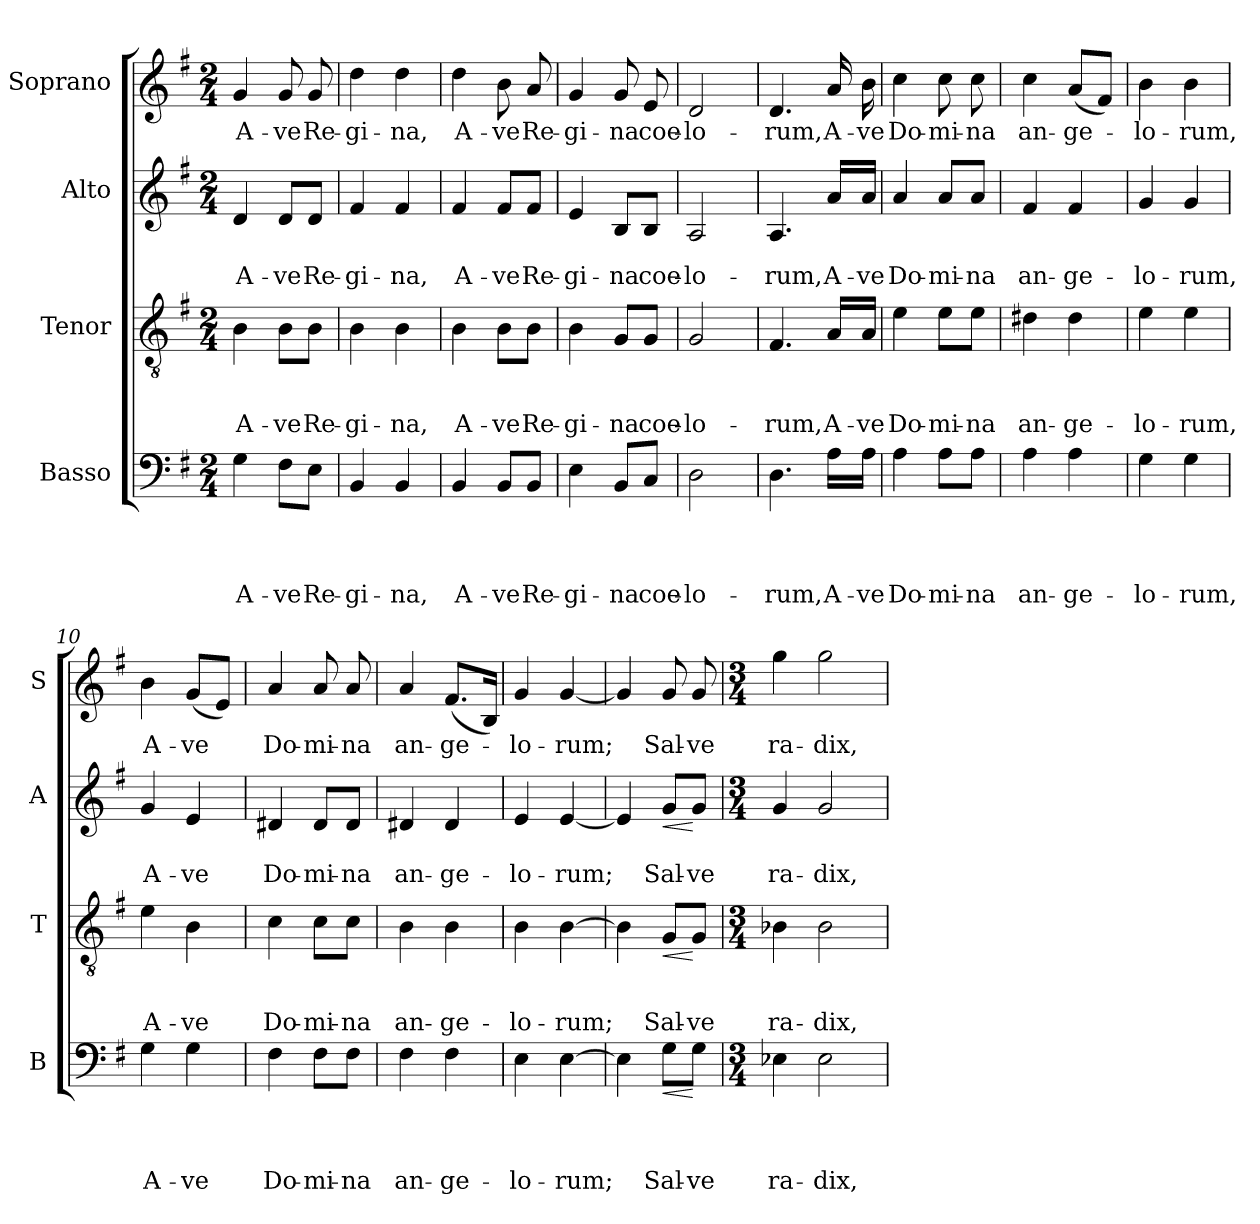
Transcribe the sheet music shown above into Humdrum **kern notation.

**kern	**text	**text	**text	**text	**dynam	**kern	**text	**text	**text	**dynam	**kern	**text	**text	**dynam	**kern	**text
*part4	*part4	*part4	*part4	*part4	*part4	*part3	*part3	*part3	*part3	*part3	*part2	*part2	*part2	*part2	*part1	*part1
*staff4	*staff4	*staff4	*staff4	*staff4	*staff4	*staff3	*staff3	*staff3	*staff3	*staff3	*staff2	*staff2	*staff2	*staff2	*staff1	*staff1
*I"Basso	*	*	*	*	*	*I"Tenor	*	*	*	*	*I"Alto	*	*	*	*I"Soprano	*
*I'B	*	*	*	*	*	*I'T	*	*	*	*	*I'A	*	*	*	*I'S	*
*clefF4	*	*	*	*	*	*clefGv2	*	*	*	*	*clefG2	*	*	*	*clefG2	*
*k[f#]	*	*	*	*	*	*k[f#]	*	*	*	*	*k[f#]	*	*	*	*k[f#]	*
*G:	*	*	*	*	*	*G:	*	*	*	*	*G:	*	*	*	*G:	*
*M2/4	*	*	*	*	*	*M2/4	*	*	*	*	*M2/4	*	*	*	*M2/4	*
=1	=1	=1	=1	=1	=1	=1	=1	=1	=1	=1	=1	=1	=1	=1	=1	=1
!	!	!	!	!LO:LY:b	!	!	!	!	!LO:LY:b	!	!	!	!LO:LY:b	!	!	!LO:LY:b
4G\	.	.	.	A-	.	4B\	.	.	A-	.	4d/	.	A-	.	4g/	A-
!	!	!	!	!LO:LY:b	!	!	!	!	!LO:LY:b	!	!	!	!LO:LY:b	!	!	!LO:LY:b
8F#\L	.	.	.	-ve	.	8B\L	.	.	-ve	.	8d/L	.	-ve	.	8g/	-ve
!	!	!	!	!LO:LY:b	!	!	!	!	!LO:LY:b	!	!	!	!LO:LY:b	!	!	!LO:LY:b
8E\J	.	.	.	Re-	.	8B\J	.	.	Re-	.	8d/J	.	Re-	.	8g/	Re-
=2	=2	=2	=2	=2	=2	=2	=2	=2	=2	=2	=2	=2	=2	=2	=2	=2
!	!	!	!	!LO:LY:b	!	!	!	!	!LO:LY:b	!	!	!	!LO:LY:b	!	!	!LO:LY:b
4BB/	.	.	.	-gi-	.	4B\	.	.	-gi-	.	4f#/	.	-gi-	.	4dd\	-gi-
!	!	!	!	!LO:LY:b	!	!	!	!	!LO:LY:b	!	!	!	!LO:LY:b	!	!	!LO:LY:b
4BB/	.	.	.	-na,	.	4B\	.	.	-na,	.	4f#/	.	-na,	.	4dd\	-na,
=3	=3	=3	=3	=3	=3	=3	=3	=3	=3	=3	=3	=3	=3	=3	=3	=3
!	!	!	!	!LO:LY:b	!	!	!	!	!LO:LY:b	!	!	!	!LO:LY:b	!	!	!LO:LY:b
4BB/	.	.	.	A-	.	4B\	.	.	A-	.	4f#/	.	A-	.	4dd\	A-
!	!	!	!	!LO:LY:b	!	!	!	!	!LO:LY:b	!	!	!	!LO:LY:b	!	!	!LO:LY:b
8BB/L	.	.	.	-ve	.	8B\L	.	.	-ve	.	8f#/L	.	-ve	.	8b\	-ve
!	!	!	!	!LO:LY:b	!	!	!	!	!LO:LY:b	!	!	!	!LO:LY:b	!	!	!LO:LY:b
8BB/J	.	.	.	Re-	.	8B\J	.	.	Re-	.	8f#/J	.	Re-	.	8a/	Re-
=4	=4	=4	=4	=4	=4	=4	=4	=4	=4	=4	=4	=4	=4	=4	=4	=4
!	!	!	!	!LO:LY:b	!	!	!	!	!LO:LY:b	!	!	!	!LO:LY:b	!	!	!LO:LY:b
4E\	.	.	.	-gi-	.	4B\	.	.	-gi-	.	4e/	.	-gi-	.	4g/	-gi-
!	!	!	!	!LO:LY:b	!	!	!	!	!LO:LY:b	!	!	!	!LO:LY:b	!	!	!LO:LY:b
8BB/L	.	.	.	-na	.	8G/L	.	.	-na	.	8B/L	.	-na	.	8g/	-na
!	!	!	!	!LO:LY:b	!	!	!	!	!LO:LY:b	!	!	!	!LO:LY:b	!	!	!LO:LY:b
8C/J	.	.	.	coe-	.	8G/J	.	.	coe-	.	8B/J	.	coe-	.	8e/	coe-
!!LO:LB:g=z
=5	=5	=5	=5	=5	=5	=5	=5	=5	=5	=5	=5	=5	=5	=5	=5	=5
!	!	!	!	!LO:LY:b	!	!	!	!	!LO:LY:b	!	!	!	!LO:LY:b	!	!	!LO:LY:b
2D\	.	.	.	-lo-	.	2G/	.	.	-lo-	.	2A/	.	-lo-	.	2d/	-lo-
=6	=6	=6	=6	=6	=6	=6	=6	=6	=6	=6	=6	=6	=6	=6	=6	=6
!	!	!	!	!LO:LY:b	!	!	!	!	!LO:LY:b	!	!	!	!LO:LY:b	!	!	!LO:LY:b
4.D\	.	.	.	-rum,	.	4.F#/	.	.	-rum,	.	4.A/	.	-rum,	.	4.d/	-rum,
!	!	!	!	!LO:LY:b	!	!	!	!	!LO:LY:b	!	!	!	!LO:LY:b	!	!	!LO:LY:b
16A\LL	.	.	.	A-	.	16A/LL	.	.	A-	.	16a/LL	.	A-	.	16a/	A-
!	!	!	!	!LO:LY:b	!	!	!	!	!LO:LY:b	!	!	!	!LO:LY:b	!	!	!LO:LY:b
16A\JJ	.	.	.	-ve	.	16A/JJ	.	.	-ve	.	16a/JJ	.	-ve	.	16b\	-ve
=7	=7	=7	=7	=7	=7	=7	=7	=7	=7	=7	=7	=7	=7	=7	=7	=7
!	!	!	!	!LO:LY:b	!	!	!	!	!LO:LY:b	!	!	!	!LO:LY:b	!	!	!LO:LY:b
4A\	.	.	.	Do-	.	4e\	.	.	Do-	.	4a/	.	Do-	.	4cc\	Do-
!	!	!	!	!LO:LY:b	!	!	!	!	!LO:LY:b	!	!	!	!LO:LY:b	!	!	!LO:LY:b
8A\L	.	.	.	-mi-	.	8e\L	.	.	-mi-	.	8a/L	.	-mi-	.	8cc\	-mi-
!	!	!	!	!LO:LY:b	!	!	!	!	!LO:LY:b	!	!	!	!LO:LY:b	!	!	!LO:LY:b
8A\J	.	.	.	-na	.	8e\J	.	.	-na	.	8a/J	.	-na	.	8cc\	-na
=8	=8	=8	=8	=8	=8	=8	=8	=8	=8	=8	=8	=8	=8	=8	=8	=8
!	!	!	!	!LO:LY:b	!	!	!	!	!LO:LY:b	!	!	!	!LO:LY:b	!	!	!LO:LY:b
4A\	.	.	.	an-	.	4d#X\	.	.	an-	.	4f#/	.	an-	.	4cc\	an-
!	!	!	!	!LO:LY:b	!	!	!	!	!LO:LY:b	!	!	!	!LO:LY:b	!	!	!LO:LY:b
4A\	.	.	.	-ge-	.	4d#\	.	.	-ge-	.	4f#/	.	-ge-	.	(<8a/L	-ge-
.	.	.	.	.	.	.	.	.	.	.	.	.	.	.	8f#/J)	.
!!LO:LB:g=z
=9	=9	=9	=9	=9	=9	=9	=9	=9	=9	=9	=9	=9	=9	=9	=9	=9
!	!	!	!	!LO:LY:b	!	!	!	!	!LO:LY:b	!	!	!	!LO:LY:b	!	!	!LO:LY:b
4G\	.	.	.	-lo-	.	4e\	.	.	-lo-	.	4g/	.	-lo-	.	4b\	-lo-
!	!	!	!	!LO:LY:b	!	!	!	!	!LO:LY:b	!	!	!	!LO:LY:b	!	!	!LO:LY:b
4G\	.	.	.	-rum,	.	4e\	.	.	-rum,	.	4g/	.	-rum,	.	4b\	-rum,
=10	=10	=10	=10	=10	=10	=10	=10	=10	=10	=10	=10	=10	=10	=10	=10	=10
!	!	!	!	!LO:LY:b	!	!	!	!	!LO:LY:b	!	!	!	!LO:LY:b	!	!	!LO:LY:b
4G\	.	.	.	A-	.	4e\	.	.	A-	.	4g/	.	A-	.	4b\	A-
!	!	!	!	!LO:LY:b	!	!	!	!	!LO:LY:b	!	!	!	!LO:LY:b	!	!	!LO:LY:b
4G\	.	.	.	-ve	.	4B\	.	.	-ve	.	4e/	.	-ve	.	(<8g/L	-ve
.	.	.	.	.	.	.	.	.	.	.	.	.	.	.	8e/J)	.
=11	=11	=11	=11	=11	=11	=11	=11	=11	=11	=11	=11	=11	=11	=11	=11	=11
!	!	!	!	!LO:LY:b	!	!	!	!	!LO:LY:b	!	!	!	!LO:LY:b	!	!	!LO:LY:b
4F#\	.	.	.	Do-	.	4c\	.	.	Do-	.	4d#X/	.	Do-	.	4a/	Do-
!	!	!	!	!LO:LY:b	!	!	!	!	!LO:LY:b	!	!	!	!LO:LY:b	!	!	!LO:LY:b
8F#\L	.	.	.	-mi-	.	8c\L	.	.	-mi-	.	8d#/L	.	-mi-	.	8a/	-mi-
!	!	!	!	!LO:LY:b	!	!	!	!	!LO:LY:b	!	!	!	!LO:LY:b	!	!	!LO:LY:b
8F#\J	.	.	.	-na	.	8c\J	.	.	-na	.	8d#/J	.	-na	.	8a/	-na
=12	=12	=12	=12	=12	=12	=12	=12	=12	=12	=12	=12	=12	=12	=12	=12	=12
!	!	!	!	!LO:LY:b	!	!	!	!	!LO:LY:b	!	!	!	!LO:LY:b	!	!	!LO:LY:b
4F#\	.	.	.	an-	.	4B\	.	.	an-	.	4d#X/	.	an-	.	4a/	an-
!	!	!	!	!LO:LY:b	!	!	!	!	!LO:LY:b	!	!	!	!LO:LY:b	!	!	!LO:LY:b
4F#\	.	.	.	-ge-	.	4B\	.	.	-ge-	.	4d#/	.	-ge-	.	(<8.f#/L	-ge-
.	.	.	.	.	.	.	.	.	.	.	.	.	.	.	16B/Jk)	.
!!LO:PB:g=z
=13	=13	=13	=13	=13	=13	=13	=13	=13	=13	=13	=13	=13	=13	=13	=13	=13
!	!	!	!	!LO:LY:b	!	!	!	!	!LO:LY:b	!	!	!	!LO:LY:b	!	!	!LO:LY:b
4E\	.	.	.	-lo-	.	4B\	.	.	-lo-	.	4e/	.	-lo-	.	4g/	-lo-
!	!	!	!	!LO:LY:b	!	!	!	!	!LO:LY:b	!	!	!	!LO:LY:b	!	!	!LO:LY:b
[>4E\	.	.	.	-rum;	.	[>4B\	.	.	-rum;	.	[<4e/	.	-rum;	.	[<4g/	-rum;
=14	=14	=14	=14	=14	=14	=14	=14	=14	=14	=14	=14	=14	=14	=14	=14	=14
4E\]	.	.	.	.	.	4B\]	.	.	.	.	4e/]	.	.	.	4g/]	.
!	!	!	!	!LO:LY:b	!LO:HP:b	!	!	!	!LO:LY:b	!LO:HP:b	!	!	!LO:LY:b	!LO:HP:b	!	!LO:LY:b
8G\L	.	.	.	Sal-	<	8G/L	.	.	Sal-	<	8g/L	.	Sal-	<	8g/	Sal-
!	!	!	!	!LO:LY:b	!	!	!	!	!LO:LY:b	!	!	!	!LO:LY:b	!	!	!LO:LY:b
8G\J	.	.	.	-ve	[	8G/J	.	.	-ve	[	8g/J	.	-ve	[	8g/	-ve
=15	=15	=15	=15	=15	=15	=15	=15	=15	=15	=15	=15	=15	=15	=15	=15	=15
*M3/4	*	*	*	*	*	*M3/4	*	*	*	*	*M3/4	*	*	*	*M3/4	*
!	!	!	!	!LO:LY:b	!	!	!	!	!LO:LY:b	!	!	!	!LO:LY:b	!	!	!LO:LY:b
4E-X\	.	.	.	ra-	.	4B-X\	.	.	ra-	.	4g/	.	ra-	.	4gg\	ra-
!	!	!	!	!LO:LY:b	!	!	!	!	!LO:LY:b	!	!	!	!LO:LY:b	!	!	!LO:LY:b
2E-\	.	.	.	-dix,	.	2B-\	.	.	-dix,	.	2g/	.	-dix,	.	2gg\	-dix,
=	=	=	=	=	=	=	=	=	=	=	=	=	=	=	=	=
*-	*-	*-	*-	*-	*-	*-	*-	*-	*-	*-	*-	*-	*-	*-	*-	*-
